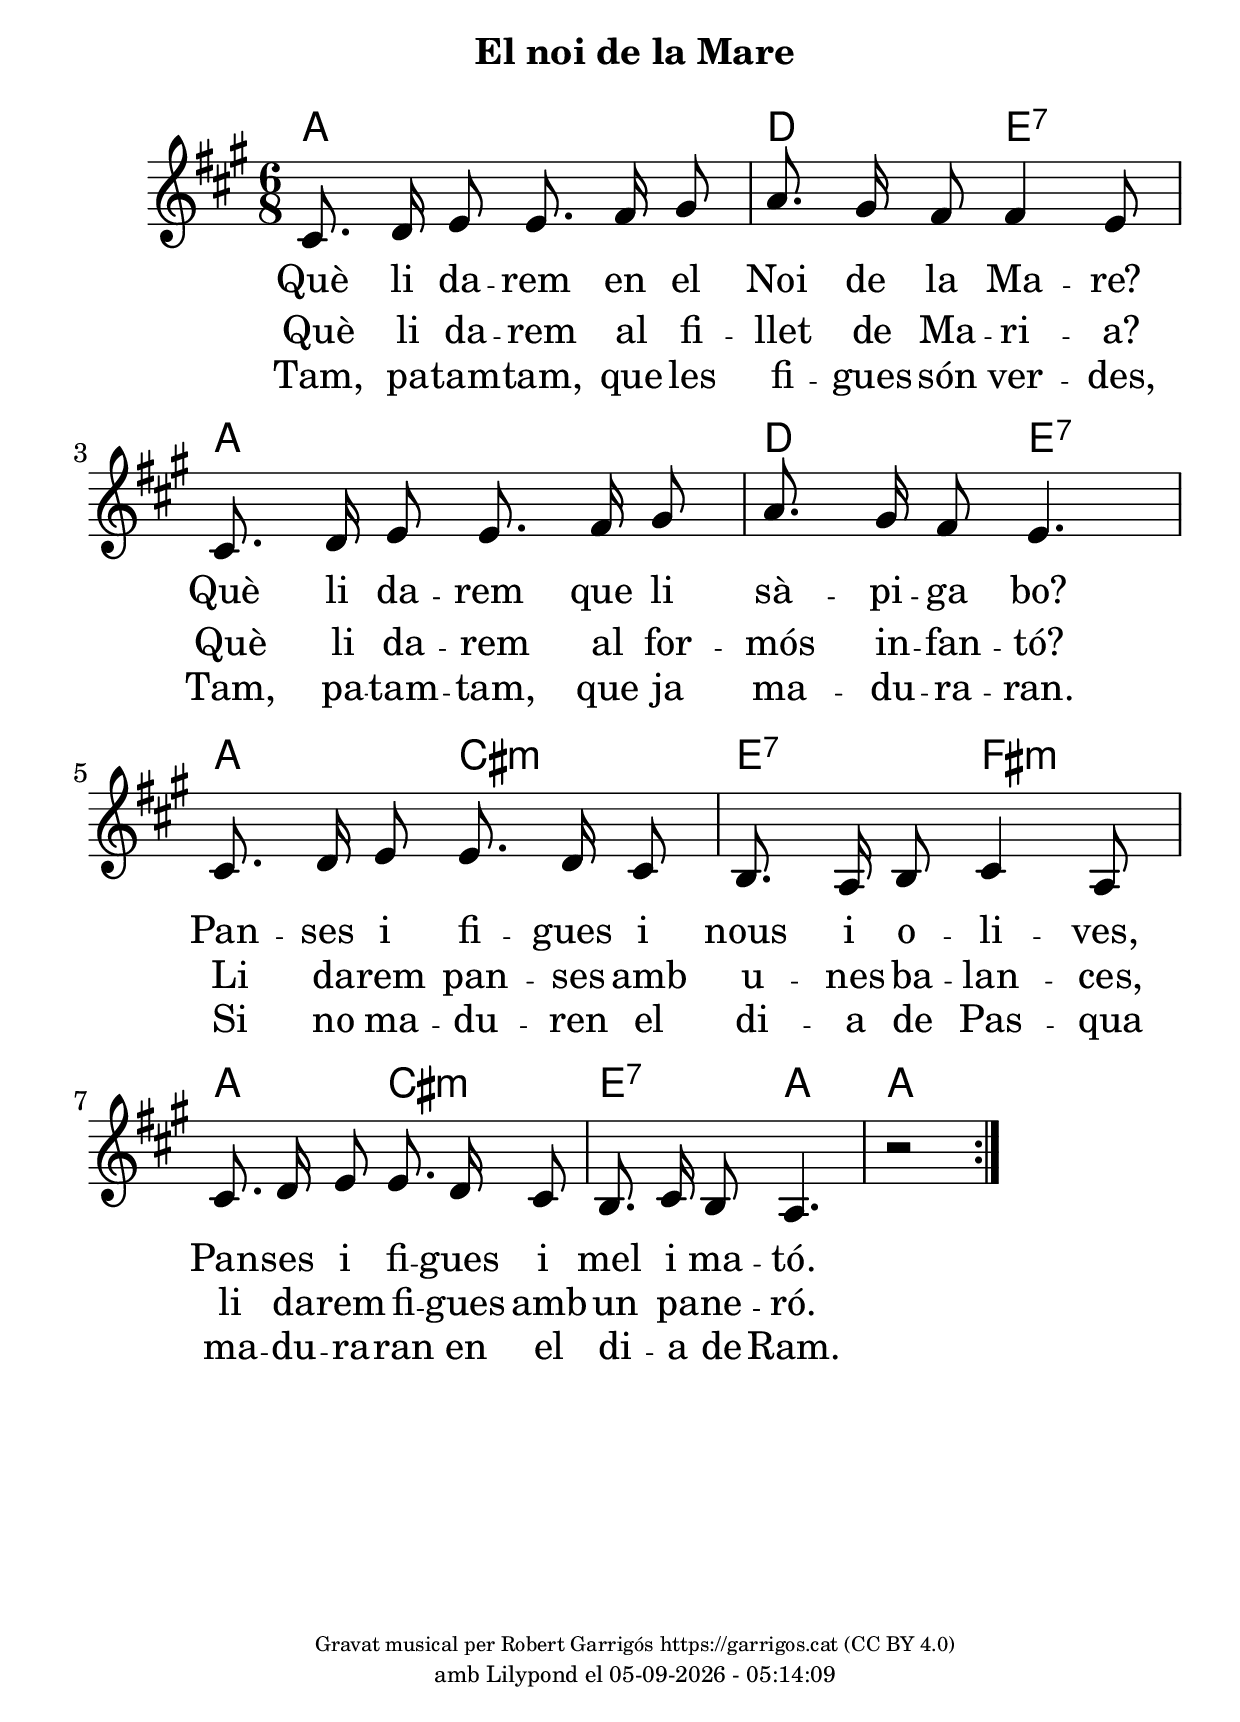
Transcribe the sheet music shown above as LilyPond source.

\version "2.24.3"
\language "english"

% #(set-global-staff-size 30)
data = #(strftime "%d-%m-%Y - %H:%M:%S" (localtime (current-time)))

\include "predefined-guitar-fretboards.ly"

global = {
  % \overrideTimeSignatureSettings
  % 4/4        % timeSignatureFraction
  % 1/4        % baseMomentFraction
  % 2,2        % beatStructure
  % #'()       % beamExceptions
  \key a \major
  \time 6/8
  \tempo ""
  \set Score.tempoHideNote = ##t
  \tempo 8=80

}


melody = \relative c' {
  \clef treble
  \global

  cs8. d16 e8 e8. fs16 gs8
  | a8. gs16 fs8 fs4 e8
  | cs8. d16 e8 e8. fs16 gs8
  | a8. gs16 fs8 e4.
  | cs8. d16 e8 e8. d16 cs8
  | b8. a16 b8 cs4 a8
  | cs8. d16 e8 e8. d16 cs8
  | b8. cs16 b8 a4.
  | r2 \bar ":|."

}

chnames = {
  \chordmode{
    a2.
    d4. e4.:7
    a2.
    d4. e4.:7
    a4. cs4.:m
    e4.:7 fs4.:m
    a4. cs4.:m
    e4.:7 a4.
    a2.
  }
}

catala = \lyricmode {
  <<
    {
      Què li da -- rem en el Noi de la Ma -- re?
      Què li da -- rem que li sà -- pi -- ga bo?
      Pan -- ses i fi -- gues i nous i o -- li -- ves,
      Pan -- ses i fi -- gues i mel i ma -- tó.
    }
    \new Lyrics = "secondVerse" \with { alignBelowContext = "catala" }
    {
      Què li  da -- rem al fi -- llet de Ma -- ri -- a?
      Què li da -- rem al for -- mós in -- fan -- tó?
      Li da -- rem pan -- ses amb u -- nes ba -- lan -- ces,
      li da -- rem fi -- gues amb un pa -- ne -- ró.
    }
    \new Lyrics = "thirddVerse" \with { alignBelowContext = "catala" }
    {
      Tam, pa -- tam -- tam, que les fi -- gues són ver -- des,
      Tam, pa -- tam -- tam, que ja ma -- du -- ra -- ran.
      Si no ma -- du -- ren el di -- a de Pas -- qua
      ma -- du -- ra -- ran en el di -- a de Ram.
    }
  >>
}



titol = "El noi de la Mare"
subtitol = ""
compositor = ""
lletrista = ""
traductor = ""


%%%%%%%%%%%%%%%%%%%%%%%%%%%%%%%%%%%%%
%%%%%%%%%%%%% PDF %%%%%%%%%%%%%%%%%%%
%%%%%%%%%%%%%%%%%%%%%%%%%%%%%%%%%%%%%

\book {
  % \bookOutputSuffix ""
  \header {
    title = \titol
    subtitle = \subtitol
    composer = \compositor
    arranger = \lletrista
    poet = \traductor
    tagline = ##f
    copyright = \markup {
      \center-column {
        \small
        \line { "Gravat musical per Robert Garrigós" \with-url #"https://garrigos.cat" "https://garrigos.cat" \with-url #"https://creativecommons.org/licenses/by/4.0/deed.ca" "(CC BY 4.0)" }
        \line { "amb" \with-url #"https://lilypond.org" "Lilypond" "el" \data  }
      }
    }
  }
  \score {
    <<
      \new ChordNames {
        \set majorSevenSymbol = \markup { \whiteTriangleMarkup 7 }
        \chnames
      }
      % \new FretBoards {
      %   \chnames
      % }
      \new Voice = "mel" {
        \set Staff.midiInstrument = "voice oohs" \autoBeamOff \melody
      }
      \new Lyrics \with {
        \override VerticalAxisGroup.nonstaff-relatedstaff-spacing.padding = #2
      }
      \lyricsto mel \catala
    >>
    \layout {
      #(layout-set-staff-size 30)
      \context {
        \Staff \RemoveEmptyStaves
        \override VerticalAxisGroup.staff-staff-spacing.minimum-distance = #30
      }
      \context {
        \Lyrics
        \override VerticalAxisGroup.nonstaff-nonstaff-spacing.padding = #1.5
      }
    }
    \midi { }
  }
  \paper {
    set-paper-size = "a5"
    top-margin = 10
    left-margin = 15
    indent = 10
    max-systems-per-page = 6
    score-system-spacing =
    #'((basic-distance . 20)
       (minimum-distance . 10)
       (padding . 0)
       (stretchability . 14))

    % last-bottom-spacing =
    % #'((basic-distance . 15)
    %    (minimum-distance . 5)
    %    (padding . 0)
    %    (stretchability . 10))
    markup-system-spacing =
    #'((minimum-distance . 15))
     system-system-spacing =
    #'((basic-distance . 10)
       (minimum-distance . 10)
       (padding . 3))
    % staff-staff-spacing =
    % #'((padding . 10))
    % default-staff-staff-spacing =
    % #'((basic-distance . 0)
    %    (minimum-distance . 30)
    %    (padding . 0)
    %    (stretchability . 10))
    % annotate-spacing = ##t
    % print-all-headers = ##t
    % print-first-page-number = ##t
    oddFooterMarkup = \markup {
      \center-column {
        % \line { \fromproperty #'header:title "- pàgina" \fromproperty #'page:page-number-string "de" \concat {\page-ref #'lastPage "0" "?"} }
        \fill-line { \fromproperty #'header:copyright }
      }
    }
    evenFooterMarkup = \markup {
      \center-column {
        % \line { \fromproperty #'header:title "- pàgina" \fromproperty #'page:page-number-string "de" \concat {\page-ref #'lastPage "0" "?"} }
        \fill-line { \fromproperty #'header:copyright }
      }
    }
  }
}
